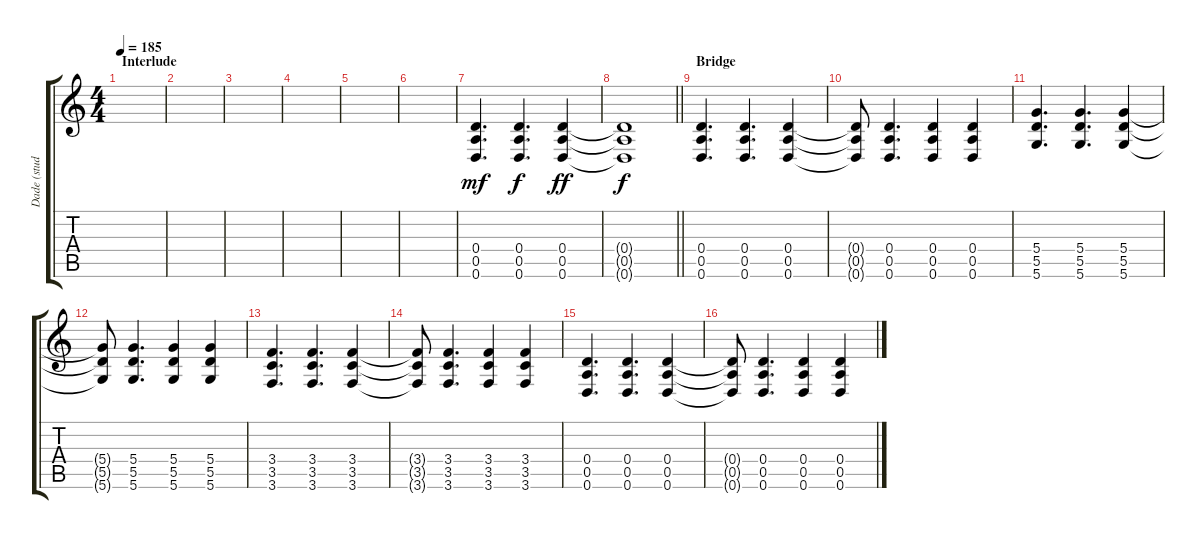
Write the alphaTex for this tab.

\track ("Dade (studio guitar)" "Dade (stud") {instrument overdrivenguitar}
\staff {score tabs}
\tuning (E4 B3 G3 D3 A2 D2) {hide}
\ts (4 4)
\section ("" "Interlude")
\tempo 185
\clef g2
\ks c
|
|
|
|
|
|
(0.4 0.5 0.6).4{d dy mf} (0.4 0.5 0.6).4{d dy f} (0.4 0.5 0.6).4{dy ff} |
\barLineRight lightlight
(0.4{t} 0.5{t} 0.6{t}).1{dy f} |
\section ("" "Bridge")
(0.4 0.5 0.6).4{d volume 13} (0.4 0.5 0.6).4{d} (0.4 0.5 0.6).4 |
(0.4{t} 0.5{t} 0.6{t}).8 (0.4 0.5 0.6).4{d} (0.4 0.5 0.6).4 (0.4 0.5 0.6).4 |
(5.4 5.5 5.6).4{d} (5.4 5.5 5.6).4{d} (5.4 5.5 5.6).4 |
(5.4{t} 5.5{t} 5.6{t}).8 (5.4 5.5 5.6).4{d} (5.4 5.5 5.6).4 (5.4 5.5 5.6).4 |
(3.4 3.5 3.6).4{d} (3.4 3.5 3.6).4{d} (3.4 3.5 3.6).4 |
(3.4{t} 3.5{t} 3.6{t}).8 (3.4 3.5 3.6).4{d} (3.4 3.5 3.6).4 (3.4 3.5 3.6).4 |
(0.4 0.5 0.6).4{d} (0.4 0.5 0.6).4{d} (0.4 0.5 0.6).4 |
(0.4{t} 0.5{t} 0.6{t}).8 (0.4 0.5 0.6).4{d} (0.4 0.5 0.6).4 (0.4 0.5 0.6).4
